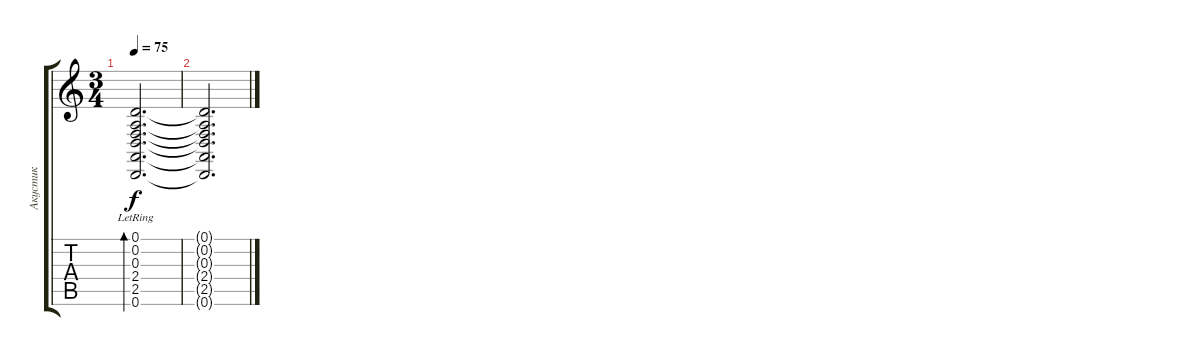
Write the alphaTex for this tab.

\track ("Акустик" "Акустик") {instrument brightacousticpiano}
\staff {score tabs}
\tuning (D4 A3 F3 C3 G2 D2) {hide}
\ts (3 4)
\tempo 75
\clef g2
\ks c
(0.1 0.2 0.3 2.4 2.5 0.6{lr}).2{d bd 60 dy f} |
(0.1{t} 0.2{t} 0.3{t} 2.4{t} 2.5{t} 0.6{t}).2{d}
